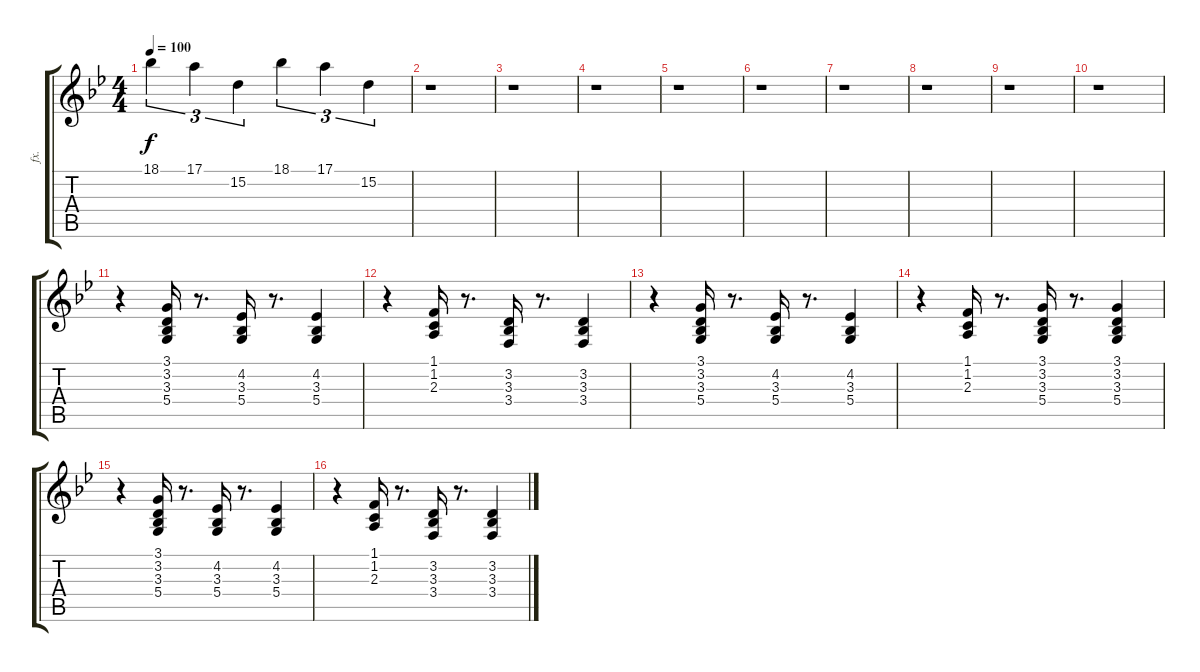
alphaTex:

\track ("fx." "fx.") {instrument drawbarorgan}
\staff {score tabs}
\tuning (E4 B3 G3 D3 A2 E2) {hide}
\ts (4 4)
\tempo 100
\clef g2
\ks gminor
18.1.4{tu (3 2) dy f} 17.1.4{tu (3 2)} 15.2.4{tu (3 2)} 18.1.4{tu (3 2)} 17.1.4{tu (3 2)} 15.2.4{tu (3 2)} |
r.1 |
r.1 |
r.1 |
r.1 |
r.1 |
r.1 |
r.1 |
r.1 |
r.1 |
r.4 (3.1 3.2 3.3 5.4).16 r.8{d} (4.2 3.3 5.4).16 r.8{d} (4.2 3.3 5.4).4 |
r.4 (1.1 1.2 2.3).16 r.8{d} (3.2 3.3 3.4).16 r.8{d} (3.2 3.3 3.4).4 |
r.4 (3.1 3.2 3.3 5.4).16 r.8{d} (4.2 3.3 5.4).16 r.8{d} (4.2 3.3 5.4).4 |
r.4 (1.1 1.2 2.3).16 r.8{d} (3.1 3.2 3.3 5.4).16 r.8{d} (3.1 3.2 3.3 5.4).4 |
r.4 (3.1 3.2 3.3 5.4).16 r.8{d} (4.2 3.3 5.4).16 r.8{d} (4.2 3.3 5.4).4 |
r.4 (1.1 1.2 2.3).16 r.8{d} (3.2 3.3 3.4).16 r.8{d} (3.2 3.3 3.4).4
